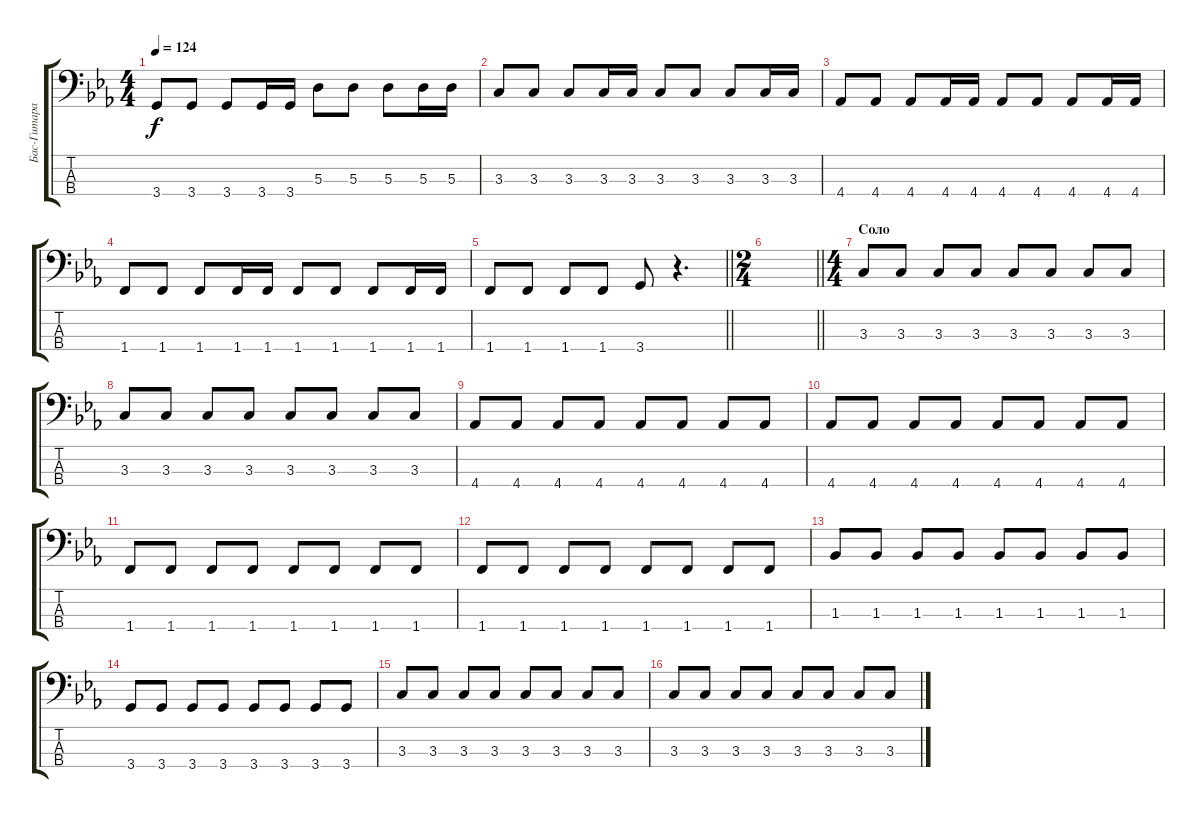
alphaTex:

\track ("Бас-Гитара" "Бас-Гитара") {instrument electricbassfinger}
\staff {score tabs}
\tuning (G2 D2 A1 E1) {hide}
\ts (4 4)
\tempo 124
\clef f4
\ks cminor
3.4.8{dy f} 3.4.8 3.4.8 3.4.16 3.4.16 5.3.8 5.3.8 5.3.8 5.3.16 5.3.16 |
3.3.8 3.3.8 3.3.8 3.3.16 3.3.16 3.3.8 3.3.8 3.3.8 3.3.16 3.3.16 |
4.4.8 4.4.8 4.4.8 4.4.16 4.4.16 4.4.8 4.4.8 4.4.8 4.4.16 4.4.16 |
1.4.8 1.4.8 1.4.8 1.4.16 1.4.16 1.4.8 1.4.8 1.4.8 1.4.16 1.4.16 |
\barLineRight lightlight
1.4.8 1.4.8 1.4.8 1.4.8 3.4.8 r.4{d} |
\ts (2 4)
\barLineRight lightlight
|
\ts (4 4)
\section ("" "Соло")
3.3.8 3.3.8 3.3.8 3.3.8 3.3.8 3.3.8 3.3.8 3.3.8 |
3.3.8 3.3.8 3.3.8 3.3.8 3.3.8 3.3.8 3.3.8 3.3.8 |
4.4.8 4.4.8 4.4.8 4.4.8 4.4.8 4.4.8 4.4.8 4.4.8 |
4.4.8 4.4.8 4.4.8 4.4.8 4.4.8 4.4.8 4.4.8 4.4.8 |
1.4.8 1.4.8 1.4.8 1.4.8 1.4.8 1.4.8 1.4.8 1.4.8 |
1.4.8 1.4.8 1.4.8 1.4.8 1.4.8 1.4.8 1.4.8 1.4.8 |
1.3.8 1.3.8 1.3.8 1.3.8 1.3.8 1.3.8 1.3.8 1.3.8 |
3.4.8 3.4.8 3.4.8 3.4.8 3.4.8 3.4.8 3.4.8 3.4.8 |
3.3.8 3.3.8 3.3.8 3.3.8 3.3.8 3.3.8 3.3.8 3.3.8 |
3.3.8 3.3.8 3.3.8 3.3.8 3.3.8 3.3.8 3.3.8 3.3.8
